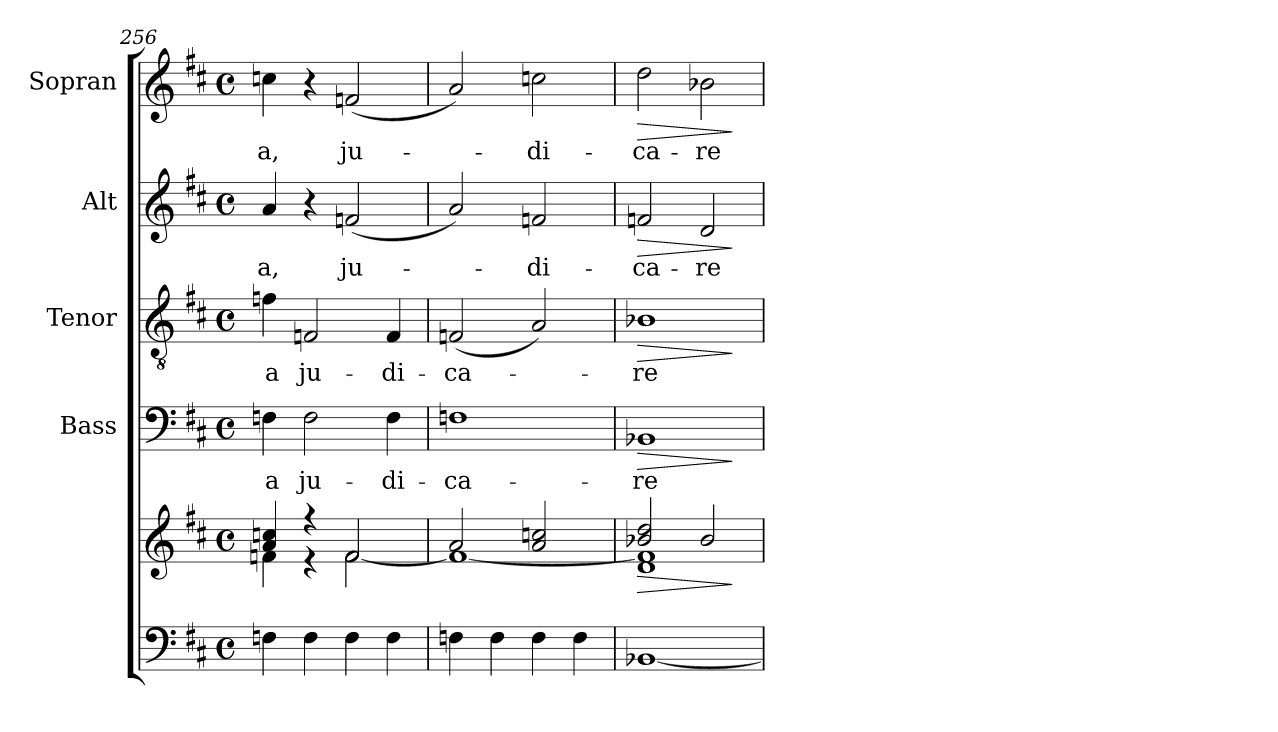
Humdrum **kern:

**kern	**kern	**dynam	**kern	**text	**dynam	**kern	**text	**dynam	**kern	**text	**dynam	**kern	**text	**dynam
*part5	*part5	*part5	*part4	*part4	*part4	*part3	*part3	*part3	*part2	*part2	*part2	*part1	*part1	*part1
*staff6	*staff5	*staff5/6	*staff4	*staff4	*staff4	*staff3	*staff3	*staff3	*staff2	*staff2	*staff2	*staff1	*staff1	*staff1
*	*	*	*I"Bass	*	*	*I"Tenor	*	*	*I"Alt	*	*	*I"Sopran	*	*
*	*	*	*I'B.	*	*	*I'T.	*	*	*I'A.	*	*	*I'S.	*	*
*clefF4	*clefG2	*	*clefF4	*	*	*clefGv2	*	*	*clefG2	*	*	*clefG2	*	*
*k[f#c#]	*k[f#c#]	*	*k[f#c#]	*	*	*k[f#c#]	*	*	*k[f#c#]	*	*	*k[f#c#]	*	*
*D:	*D:	*	*D:	*	*	*D:	*	*	*D:	*	*	*D:	*	*
*M4/4	*M4/4	*	*M4/4	*	*	*M4/4	*	*	*M4/4	*	*	*M4/4	*	*
*met(c)	*met(c)	*	*met(c)	*	*	*met(c)	*	*	*met(c)	*	*	*met(c)	*	*
=256	=256	=256	=256	=256	=256	=256	=256	=256	=256	=256	=256	=256	=256	=256
*	*^	*	*	*	*	*	*	*	*	*	*	*	*	*
!	!	!	!	!	!LO:LY:b	!	!	!LO:LY:b	!	!	!LO:LY:b	!	!	!LO:LY:b	!
4Fn\	4a/ 4ccn/	4fn\	.	4Fn\	-a	.	4fn\	-a	.	4a/	-a,	.	4ccn\	-a,	.
!	!	!	!	!	!LO:LY:b	!	!	!LO:LY:b	!	!	!	!	!	!	!
4F\	4r	4r	.	2F\	ju-	.	2Fn/	ju-	.	4r	.	.	4r	.	.
!	!	!	!	!	!	!	!	!	!	!	!LO:LY:b	!	!	!LO:LY:b	!
4F\	2f/	[<2f\	.	.	.	.	.	.	.	(<2fn/	ju-	.	(<2fn/	ju-	.
!	!	!	!	!	!LO:LY:b	!	!	!LO:LY:b	!	!	!	!	!	!	!
4F\	.	.	.	4F\	-di-	.	4F/	-di-	.	.	.	.	.	.	.
=257	=257	=257	=257	=257	=257	=257	=257	=257	=257	=257	=257	=257	=257	=257	=257
!	!	!	!	!	!LO:LY:b	!	!	!LO:LY:b	!	!	!	!	!	!	!
4Fn\	2a/	1f_	.	1Fn	-ca-	.	(<2Fn/	-ca-	.	2a/)	.	.	2a/)	.	.
4F\	.	.	.	.	.	.	.	.	.	.	.	.	.	.	.
!	!	!	!	!	!	!	!	!	!	!	!LO:LY:b	!	!	!LO:LY:b	!
4F\	2a/ 2ccn/	.	.	.	.	.	2A/)	.	.	2fn/	-di-	.	2ccn\	-di-	.
4F\	.	.	.	.	.	.	.	.	.	.	.	.	.	.	.
=258	=258	=258	=258	=258	=258	=258	=258	=258	=258	=258	=258	=258	=258	=258	=258
!	!	!	!LO:HP:b	!	!LO:LY:b	!LO:HP:b	!	!LO:LY:b	!LO:HP:b	!	!LO:LY:b	!LO:HP:b	!	!LO:LY:b	!LO:HP:b
[<1BB-X	2b-X/ 2dd/	1d 1f]	>	1BB-X	-re	>	1B-X	-re	>	2fn/	-ca-	>	2dd\	-ca-	>
!	!	!	!	!	!	!	!	!	!	!	!LO:LY:b	!	!	!LO:LY:b	!
.	2b-/	.	.	.	.	.	.	.	.	2d/	-re	.	2b-X\	-re	.
*	*v	*v	*	*	*	*	*	*	*	*	*	*	*	*	*
.	.	]	.	.	]	.	.	]	.	.	]	.	.	]
=	=	=	=	=	=	=	=	=	=	=	=	=	=	=
*-	*-	*-	*-	*-	*-	*-	*-	*-	*-	*-	*-	*-	*-	*-
